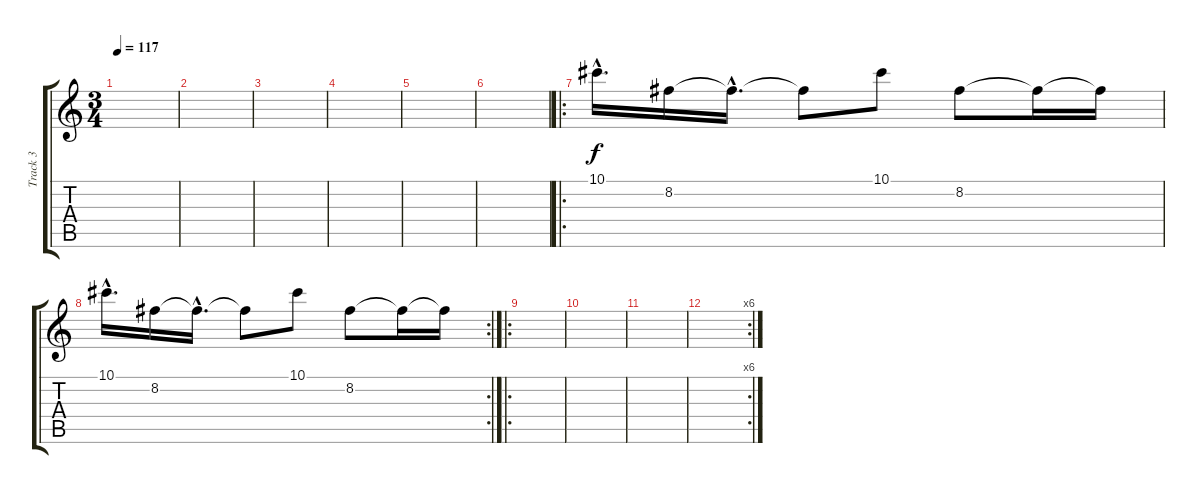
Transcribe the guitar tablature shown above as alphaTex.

\track ("Track 3" "Track 3") {instrument acousticguitarsteel}
\staff {score tabs}
\tuning (Eb4 Bb3 Gb3 Db3 Ab2 Eb2) {hide}
\ts (3 4)
\tempo 117
\clef g2
\ks c
|
|
|
|
|
|
\ro
10.1{hac}.16{d} 8.2.16 8.2{hac t}.16{d} 8.2{t}.8 10.1.8 8.2.8 8.2{t}.16 8.2{t}.16 |
\rc 2
10.1{hac}.16{d} 8.2.16 8.2{hac t}.16{d} 8.2{t}.8 10.1.8 8.2.8 8.2{t}.16 8.2{t}.16 |
\ro
|
|
|
\rc 6
